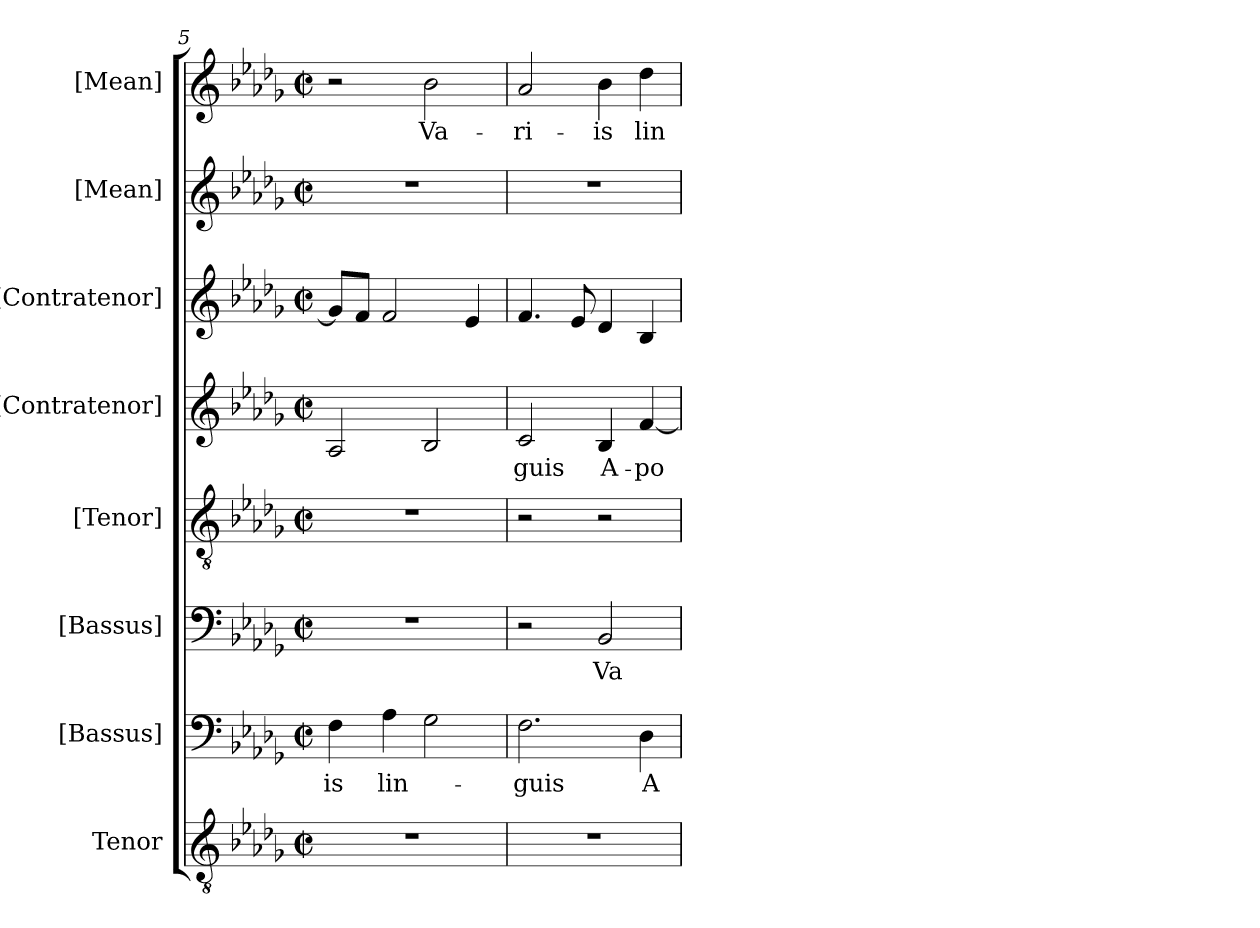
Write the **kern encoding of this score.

**kern	**kern	**text	**kern	**text	**kern	**kern	**text	**kern	**kern	**kern	**text
*part8	*part7	*part7	*part6	*part6	*part5	*part4	*part4	*part3	*part2	*part1	*part1
*staff8	*staff7	*staff7	*staff6	*staff6	*staff5	*staff4	*staff4	*staff3	*staff2	*staff1	*staff1
*I"Tenor	*I"[Bassus]	*	*I"[Bassus]	*	*I"[Tenor]	*I"[Contratenor]	*	*I"[Contratenor]	*I"[Mean]	*I"[Mean]	*
*	*	*	*	*	*I'T.	*	*	*	*	*	*
*clefGv2	*clefF4	*	*clefF4	*	*clefGv2	*clefG2	*	*clefG2	*clefG2	*clefG2	*
*ITrd7c12	*	*	*	*	*ITrd7c12	*ITrd7c12	*	*ITrd7c12	*	*	*
*k[b-e-a-d-g-]	*k[b-e-a-d-g-]	*	*k[b-e-a-d-g-]	*	*k[b-e-a-d-g-]	*k[b-e-a-d-g-]	*	*k[b-e-a-d-g-]	*k[b-e-a-d-g-]	*k[b-e-a-d-g-]	*
*b-:	*b-:	*	*b-:	*	*b-:	*b-:	*	*b-:	*b-:	*b-:	*
*M2/2	*M2/2	*	*M2/2	*	*M2/2	*M2/2	*	*M2/2	*M2/2	*M2/2	*
*met(c|)	*met(c|)	*	*met(c|)	*	*met(c|)	*met(c|)	*	*met(c|)	*met(c|)	*met(c|)	*
=5	=5	=5	=5	=5	=5	=5	=5	=5	=5	=5	=5
!	!	!LO:LY:b:color=#000000	!	!	!	!	!	!	!	!	!
1r	4Fi\	-is	1r	.	1r	2AA-i/	.	8G-i/L]	1r	2r	.
.	.	.	.	.	.	.	.	8Fi/J	.	.	.
!	!	!LO:LY:b:color=#000000	!	!	!	!	!	!	!	!	!
.	4A-i\	lin-	.	.	.	.	.	2Fi/	.	.	.
!	!	!	!	!	!	!	!	!	!	!	!LO:LY:b:color=#000000
.	2G-i\	.	.	.	.	2BB-i/	.	.	.	2b-i\	Va-
.	.	.	.	.	.	.	.	4E-i/	.	.	.
!!LO:PB:g=z
=6	=6	=6	=6	=6	=6	=6	=6	=6	=6	=6	=6
!	!	!LO:LY:b:color=#000000	!	!	!	!	!	!	!	!	!
!	!	!	!	!	!	!	!LO:LY:b:color=#000000	!	!	!	!
!	!	!	!	!	!	!	!	!	!	!	!LO:LY:b:color=#000000
1r	2.Fi\	-guis	2r	.	2r	2Ci/	-guis	4.Fi/	1r	2a-i/	-ri-
.	.	.	.	.	.	.	.	8E-i/	.	.	.
!	!	!	!	!LO:LY:b:color=#000000	!	!	!	!	!	!	!
!	!	!	!	!	!	!	!LO:LY:b:color=#000000	!	!	!	!
!	!	!	!	!	!	!	!	!	!	!	!LO:LY:b:color=#000000
.	.	.	2BB-i/	Va-	2r	4BB-i/	A-	4D-i/	.	4b-i\	-is
!	!	!LO:LY:b:color=#000000	!	!	!	!	!	!	!	!	!
!	!	!	!	!	!	!	!LO:LY:b:color=#000000	!	!	!	!
!	!	!	!	!	!	!	!	!	!	!	!LO:LY:b:color=#000000
.	4D-i\	A-	.	.	.	[<4Fi/	-po-	4BB-i/	.	4dd-i\	lin-
=	=	=	=	=	=	=	=	=	=	=	=
*-	*-	*-	*-	*-	*-	*-	*-	*-	*-	*-	*-
